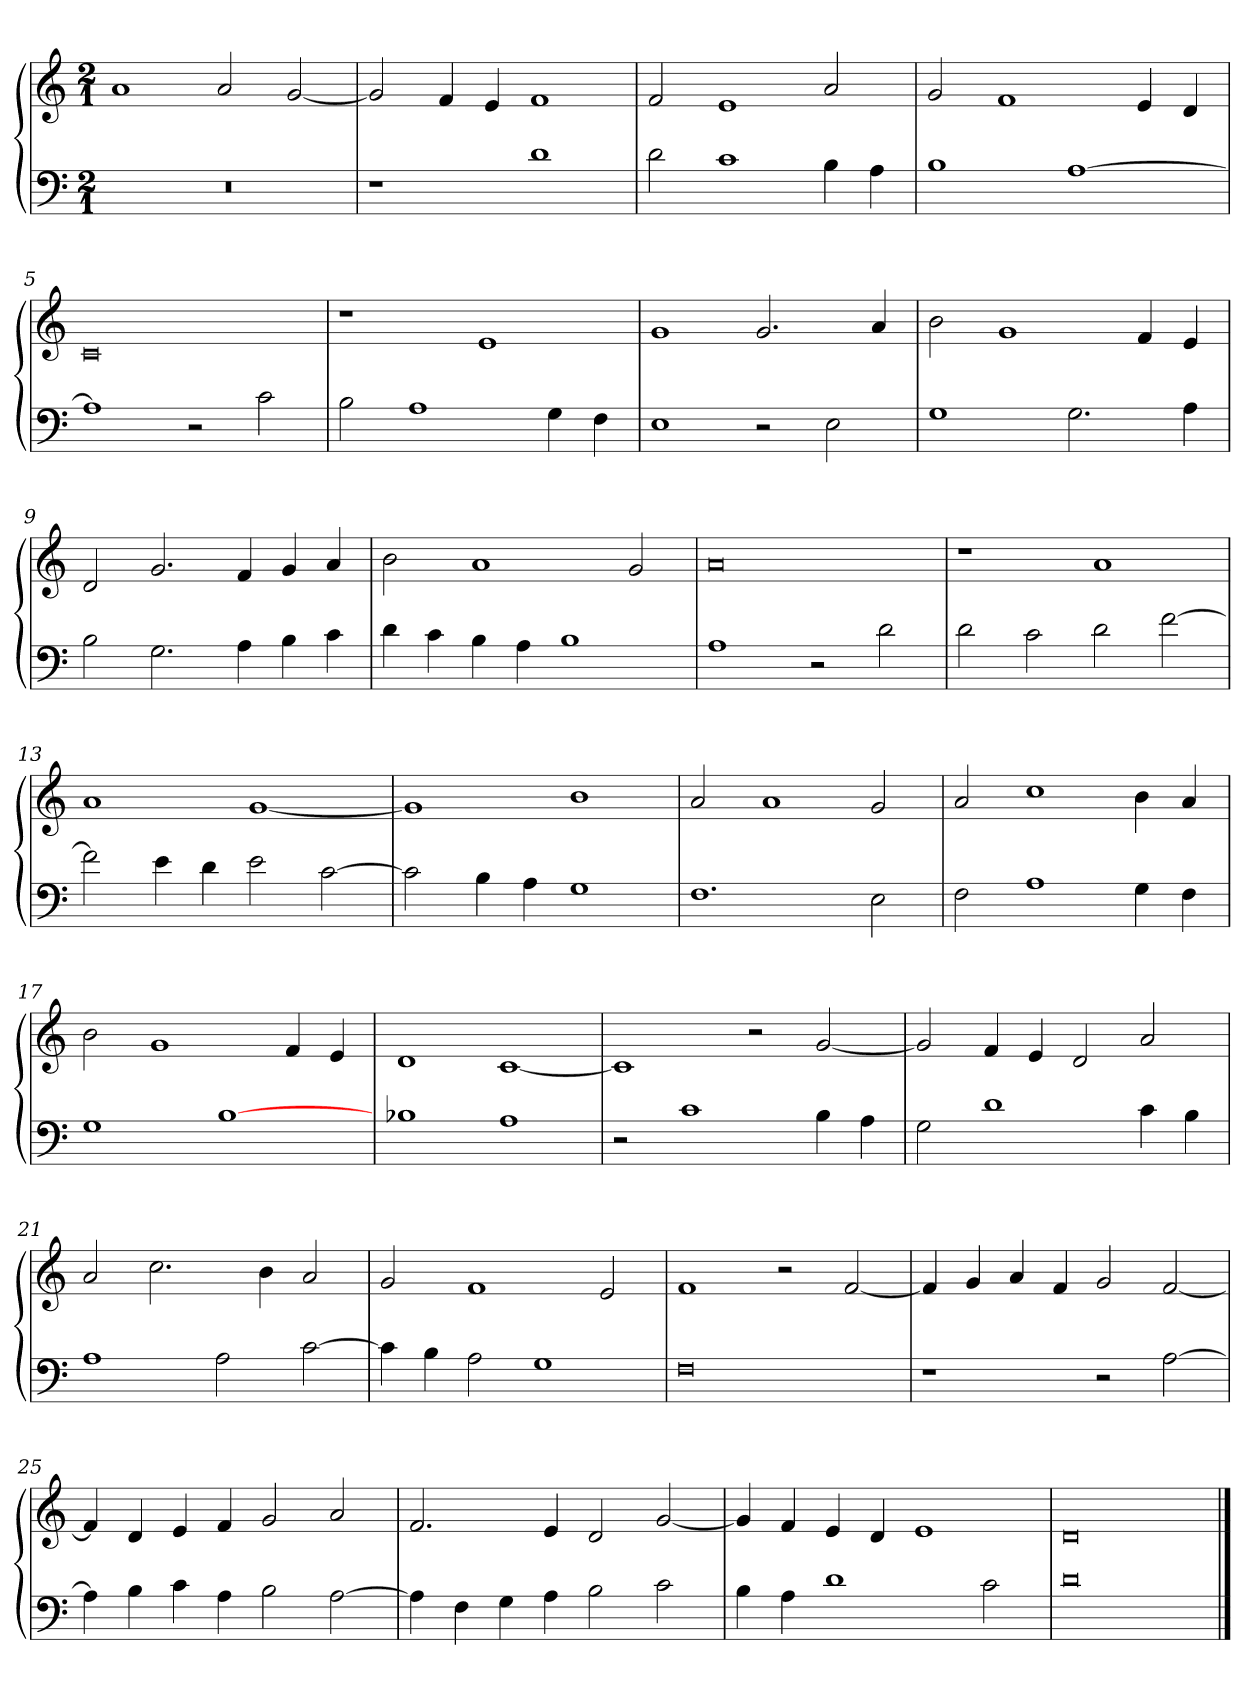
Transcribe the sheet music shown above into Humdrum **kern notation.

**kern	**kern
*part2	*part1
*staff2	*staff1
*clefF4	*clefG2
*k[]	*k[]
*M2/1	*M2/1
=1	=1
0r	1a
.	2a
.	[2g
=2	=2
1r	2g]
.	4f
.	4e
1d	1f
=3	=3
2d	2f
1c	1e
4B	2a
4A	.
=4	=4
1B	2g
.	1f
[1A	.
.	4e
.	4d
=5	=5
1A]	0c
2r	.
2c	.
=6	=6
2B	1r
1A	.
.	1e
4G	.
4F	.
=7	=7
1E	1g
2r	2.g
2E	.
.	4a
=8	=8
1G	2b
.	1g
2.G	.
.	4f
4A	4e
=9	=9
2B	2d
2.G	2.g
4A	4f
4B	4g
4c	4a
=10	=10
4d	2b
4c	.
4B	1a
4A	.
1B	.
.	2g
=11	=11
1A	0a
2r	.
2d	.
=12	=12
2d	1r
2c	.
2d	1a
[2f	.
=13	=13
2f]	1a
4e	.
4d	.
2e	[1g
[2c	.
=14	=14
2c]	1g]
4B	.
4A	.
1G	1b
=15	=15
1.F	2a
.	1a
2E	2g
=16	=16
2F	2a
1A	1cc
4G	4b
4F	4a
=17	=17
1G	2b
.	1g
[1B	.
.	4f
.	4e
=18	=18
1B-X	1d
1A	[1c
=19	=19
2r	1c]
1c	.
.	2r
4B	[2g
4A	.
=20	=20
2G	2g]
1d	4f
.	4e
.	2d
4c	2a
4B	.
=21	=21
1A	2a
.	2.cc
2A	.
.	4b
[2c	2a
=22	=22
4c]	2g
4B	.
2A	1f
1G	.
.	2e
=23	=23
0F	1f
.	2r
.	[2f
=24	=24
1r	4f]
.	4g
.	4a
.	4f
2r	2g
[2A	[2f
=25	=25
4A]	4f]
4B	4d
4c	4e
4A	4f
2B	2g
[2A	2a
=26	=26
4A]	2.f
4F	.
4G	.
4A	4e
2B	2d
2c	[2g
=27	=27
4B	4g]
4A	4f
1d	4e
.	4d
.	1e
2c	.
=28	=28
0d	0d
==	==
*-	*-
